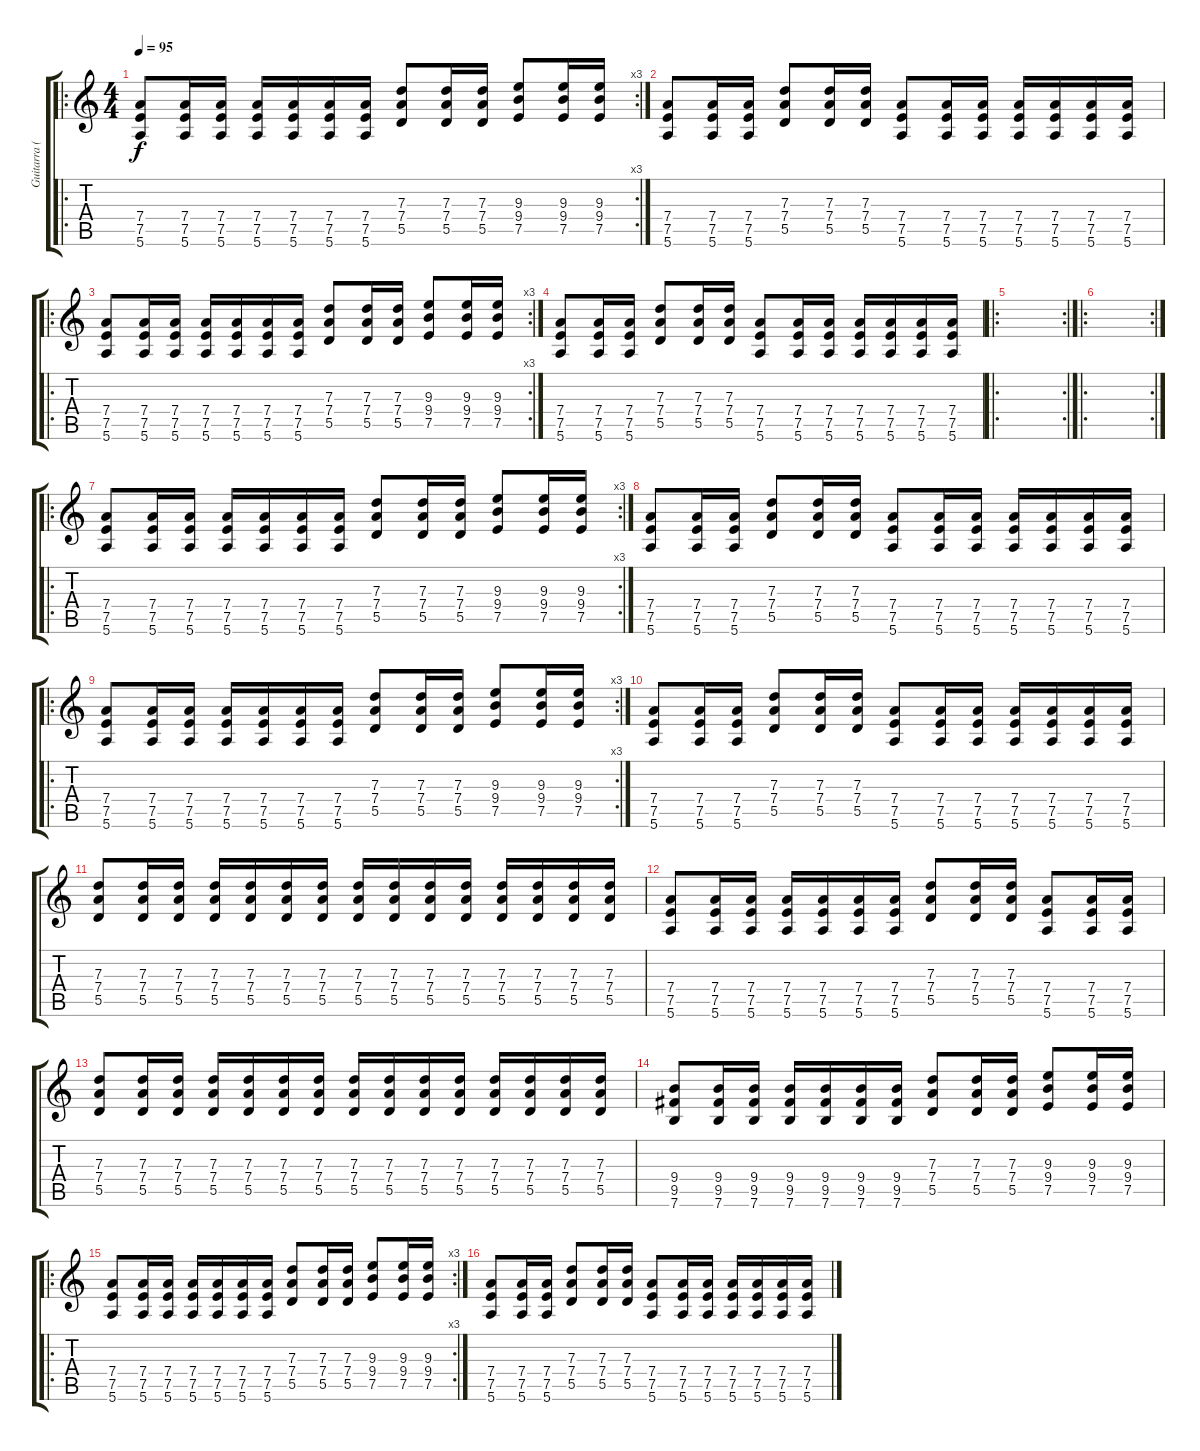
\track ("Guitarra ( guitar )" "Guitarra (") {instrument distortionguitar}
\staff {score tabs}
\tuning (E4 B3 G3 D3 A2 E2) {hide}
\ro
\rc 3
\ts (4 4)
\tempo 95
\clef g2
\ks c
(7.4 7.5 5.6).8{dy f instrument distortionguitar} (7.4 7.5 5.6).16 (7.4 7.5 5.6).16 (7.4 7.5 5.6).16 (7.4 7.5 5.6).16 (7.4 7.5 5.6).16 (7.4 7.5 5.6).16 (7.3 7.4 5.5).8 (7.3 7.4 5.5).16 (7.3 7.4 5.5).16 (9.3 9.4 7.5).8 (9.3 9.4 7.5).16 (9.3 9.4 7.5).16 |
(7.4 7.5 5.6).8 (7.4 7.5 5.6).16 (7.4 7.5 5.6).16 (7.3 7.4 5.5).8 (7.3 7.4 5.5).16 (7.3 7.4 5.5).16 (7.4 7.5 5.6).8 (7.4 7.5 5.6).16 (7.4 7.5 5.6).16 (7.4 7.5 5.6).16 (7.4 7.5 5.6).16 (7.4 7.5 5.6).16 (7.4 7.5 5.6).16 |
\ro
\rc 3
(7.4 7.5 5.6).8 (7.4 7.5 5.6).16 (7.4 7.5 5.6).16 (7.4 7.5 5.6).16 (7.4 7.5 5.6).16 (7.4 7.5 5.6).16 (7.4 7.5 5.6).16 (7.3 7.4 5.5).8 (7.3 7.4 5.5).16 (7.3 7.4 5.5).16 (9.3 9.4 7.5).8 (9.3 9.4 7.5).16 (9.3 9.4 7.5).16 |
(7.4 7.5 5.6).8 (7.4 7.5 5.6).16 (7.4 7.5 5.6).16 (7.3 7.4 5.5).8 (7.3 7.4 5.5).16 (7.3 7.4 5.5).16 (7.4 7.5 5.6).8 (7.4 7.5 5.6).16 (7.4 7.5 5.6).16 (7.4 7.5 5.6).16 (7.4 7.5 5.6).16 (7.4 7.5 5.6).16 (7.4 7.5 5.6).16 |
\ro
\rc 2
|
\ro
\rc 2
|
\ro
\rc 3
(7.4 7.5 5.6).8 (7.4 7.5 5.6).16 (7.4 7.5 5.6).16 (7.4 7.5 5.6).16 (7.4 7.5 5.6).16 (7.4 7.5 5.6).16 (7.4 7.5 5.6).16 (7.3 7.4 5.5).8 (7.3 7.4 5.5).16 (7.3 7.4 5.5).16 (9.3 9.4 7.5).8 (9.3 9.4 7.5).16 (9.3 9.4 7.5).16 |
(7.4 7.5 5.6).8 (7.4 7.5 5.6).16 (7.4 7.5 5.6).16 (7.3 7.4 5.5).8 (7.3 7.4 5.5).16 (7.3 7.4 5.5).16 (7.4 7.5 5.6).8 (7.4 7.5 5.6).16 (7.4 7.5 5.6).16 (7.4 7.5 5.6).16 (7.4 7.5 5.6).16 (7.4 7.5 5.6).16 (7.4 7.5 5.6).16 |
\ro
\rc 3
(7.4 7.5 5.6).8 (7.4 7.5 5.6).16 (7.4 7.5 5.6).16 (7.4 7.5 5.6).16 (7.4 7.5 5.6).16 (7.4 7.5 5.6).16 (7.4 7.5 5.6).16 (7.3 7.4 5.5).8 (7.3 7.4 5.5).16 (7.3 7.4 5.5).16 (9.3 9.4 7.5).8 (9.3 9.4 7.5).16 (9.3 9.4 7.5).16 |
(7.4 7.5 5.6).8 (7.4 7.5 5.6).16 (7.4 7.5 5.6).16 (7.3 7.4 5.5).8 (7.3 7.4 5.5).16 (7.3 7.4 5.5).16 (7.4 7.5 5.6).8 (7.4 7.5 5.6).16 (7.4 7.5 5.6).16 (7.4 7.5 5.6).16 (7.4 7.5 5.6).16 (7.4 7.5 5.6).16 (7.4 7.5 5.6).16 |
(7.3 7.4 5.5).8 (7.3 7.4 5.5).16 (7.3 7.4 5.5).16 (7.3 7.4 5.5).16 (7.3 7.4 5.5).16 (7.3 7.4 5.5).16 (7.3 7.4 5.5).16 (7.3 7.4 5.5).16 (7.3 7.4 5.5).16 (7.3 7.4 5.5).16 (7.3 7.4 5.5).16 (7.3 7.4 5.5).16 (7.3 7.4 5.5).16 (7.3 7.4 5.5).16 (7.3 7.4 5.5).16 |
(7.4 7.5 5.6).8 (7.4 7.5 5.6).16 (7.4 7.5 5.6).16 (7.4 7.5 5.6).16 (7.4 7.5 5.6).16 (7.4 7.5 5.6).16 (7.4 7.5 5.6).16 (7.3 7.4 5.5).8 (7.3 7.4 5.5).16 (7.3 7.4 5.5).16 (7.4 7.5 5.6).8 (7.4 7.5 5.6).16 (7.4 7.5 5.6).16 |
(7.3 7.4 5.5).8 (7.3 7.4 5.5).16 (7.3 7.4 5.5).16 (7.3 7.4 5.5).16 (7.3 7.4 5.5).16 (7.3 7.4 5.5).16 (7.3 7.4 5.5).16 (7.3 7.4 5.5).16 (7.3 7.4 5.5).16 (7.3 7.4 5.5).16 (7.3 7.4 5.5).16 (7.3 7.4 5.5).16 (7.3 7.4 5.5).16 (7.3 7.4 5.5).16 (7.3 7.4 5.5).16 |
(9.4 9.5 7.6).8 (9.4 9.5 7.6).16 (9.4 9.5 7.6).16 (9.4 9.5 7.6).16 (9.4 9.5 7.6).16 (9.4 9.5 7.6).16 (9.4 9.5 7.6).16 (7.3 7.4 5.5).8 (7.3 7.4 5.5).16 (7.3 7.4 5.5).16 (9.3 9.4 7.5).8 (9.3 9.4 7.5).16 (9.3 9.4 7.5).16 |
\ro
\rc 3
(7.4 7.5 5.6).8 (7.4 7.5 5.6).16 (7.4 7.5 5.6).16 (7.4 7.5 5.6).16 (7.4 7.5 5.6).16 (7.4 7.5 5.6).16 (7.4 7.5 5.6).16 (7.3 7.4 5.5).8 (7.3 7.4 5.5).16 (7.3 7.4 5.5).16 (9.3 9.4 7.5).8 (9.3 9.4 7.5).16 (9.3 9.4 7.5).16 |
(7.4 7.5 5.6).8 (7.4 7.5 5.6).16 (7.4 7.5 5.6).16 (7.3 7.4 5.5).8 (7.3 7.4 5.5).16 (7.3 7.4 5.5).16 (7.4 7.5 5.6).8 (7.4 7.5 5.6).16 (7.4 7.5 5.6).16 (7.4 7.5 5.6).16 (7.4 7.5 5.6).16 (7.4 7.5 5.6).16 (7.4 7.5 5.6).16
